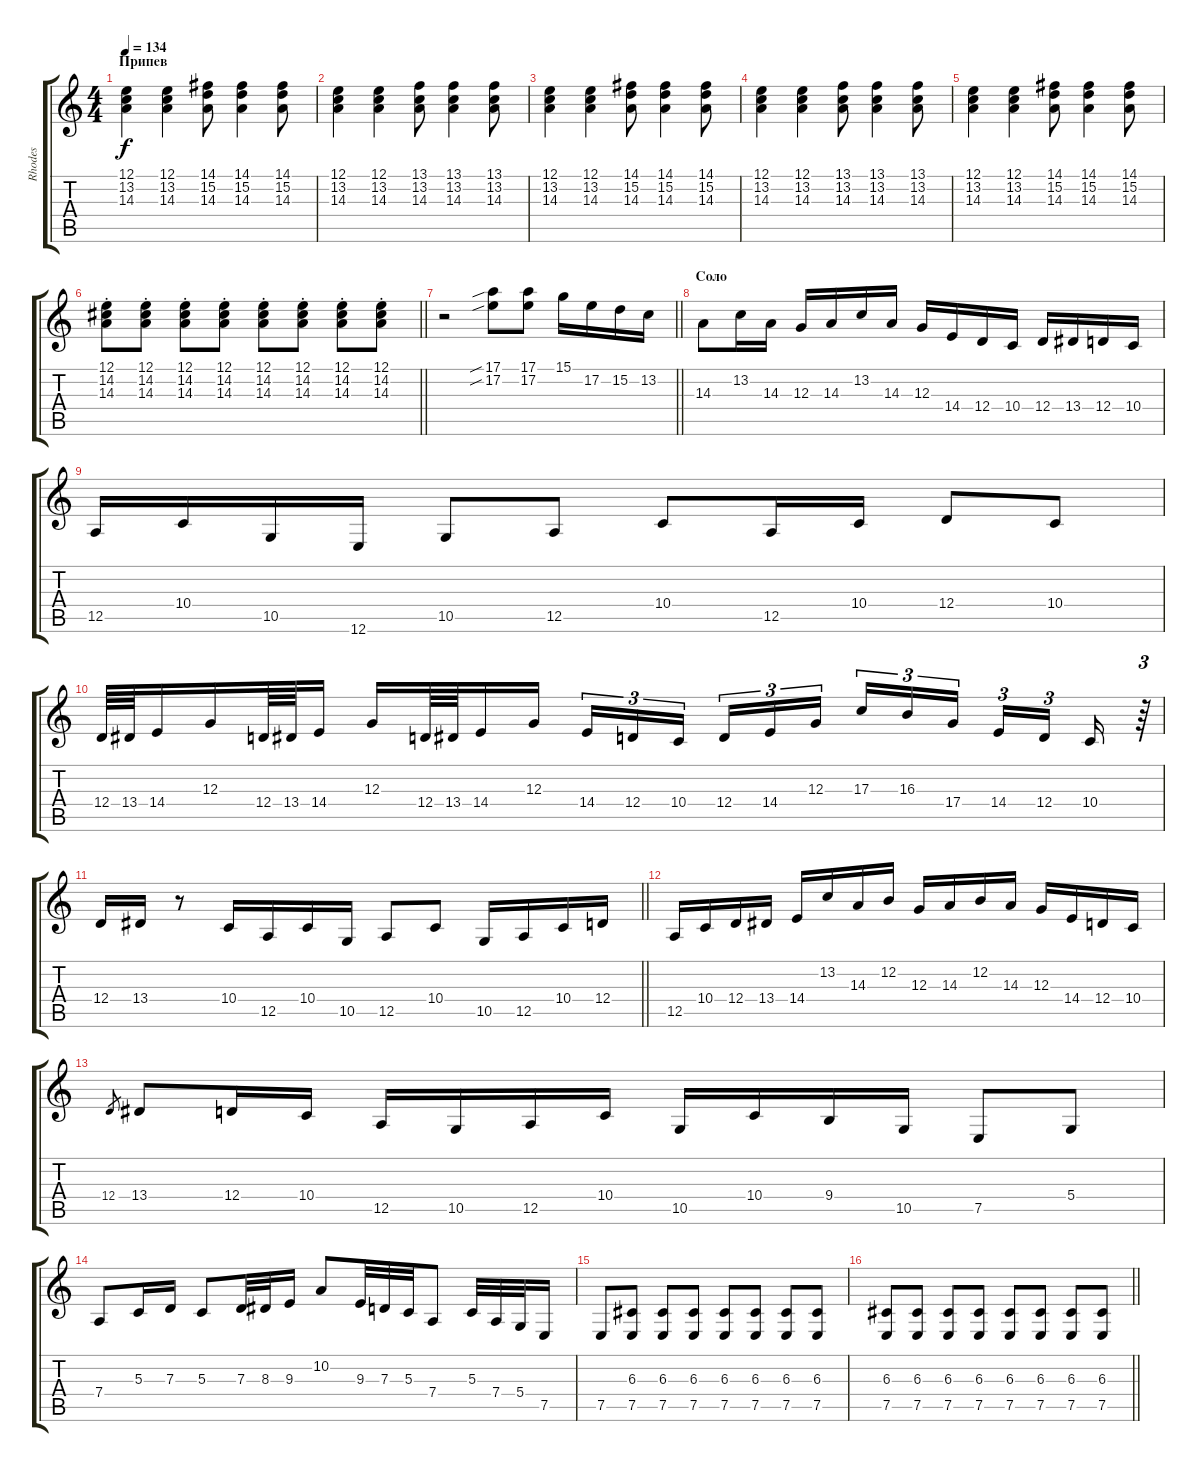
\track ("Rhodes" "Rhodes") {instrument electricpiano2 bank 55}
\staff {score tabs}
\tuning (E4 B3 G3 D3 A2 E2) {hide}
\ts (4 4)
\section ("" "Припев")
\tempo 134
\clef g2
\ks c
(12.1 13.2 14.3).4{dy f} (12.1 13.2 14.3).4 (14.1 15.2 14.3).8 (14.1 15.2 14.3).4 (14.1 15.2 14.3).8 |
(12.1 13.2 14.3).4 (12.1 13.2 14.3).4 (13.1 13.2 14.3).8 (13.1 13.2 14.3).4 (13.1 13.2 14.3).8 |
(12.1 13.2 14.3).4 (12.1 13.2 14.3).4 (14.1 15.2 14.3).8 (14.1 15.2 14.3).4 (14.1 15.2 14.3).8 |
(12.1 13.2 14.3).4 (12.1 13.2 14.3).4 (13.1 13.2 14.3).8 (13.1 13.2 14.3).4 (13.1 13.2 14.3).8 |
(12.1 13.2 14.3).4 (12.1 13.2 14.3).4 (14.1 15.2 14.3).8 (14.1 15.2 14.3).4 (14.1 15.2 14.3).8 |
\barLineRight lightlight
(12.1 14.2 14.3{st}).8 (12.1 14.2 14.3{st}).8 (12.1 14.2 14.3{st}).8 (12.1 14.2 14.3{st}).8 (12.1 14.2 14.3{st}).8 (12.1 14.2 14.3{st}).8 (12.1 14.2 14.3{st}).8 (12.1 14.2 14.3{st}).8 |
\barLineRight lightlight
r.2{volume 13} (17.1{sib} 17.2{sib}).8 (17.1 17.2).8 15.1.16 17.2.16 15.2.16 13.2.16 |
\section ("" "Соло")
14.3.8 13.2.16 14.3.16 12.3.16 14.3.16 13.2.16 14.3.16 12.3.16 14.4.16 12.4.16 10.4.16 12.4.16 13.4.16 12.4.16 10.4.16 |
12.5.16 10.4.16 10.5.16 12.6.16 10.5.8 12.5.8 10.4.8 12.5.16 10.4.16 12.4.8 10.4.8 |
12.4.64 13.4.64 14.4.16 12.3.16 12.4.64 13.4.64 14.4.16 12.3.16 12.4.64 13.4.64 14.4.16 12.3.16{beam splitsecondary} 14.4.16{tu (3 2)} 12.4.16{tu (3 2)} 10.4.16{tu (3 2) beam splitsecondary} 12.4.16{tu (3 2)} 14.4.16{tu (3 2)} 12.3.16{tu (3 2) beam splitsecondary} 17.3.16{tu (3 2)} 16.3.16{tu (3 2)} 17.4.16{tu (3 2) beam splitsecondary} 14.4.16{tu (3 2)} 12.4.16{tu (3 2) beam splitsecondary} 10.4.16 r.64{tu (3 2)} |
\barLineRight lightlight
12.4.16 13.4.16 r.8 10.4.16 12.5.16 10.4.16 10.5.16 12.5.8 10.4.8 10.5.16 12.5.16 10.4.16 12.4.16 |
12.5.16 10.4.16 12.4.16 13.4.16 14.4.16 13.2.16 14.3.16 12.2.16 12.3.16 14.3.16 12.2.16 14.3.16 12.3.16 14.4.16 12.4.16 10.4.16 |
12.4.8{gr} 13.4.8 12.4.16 10.4.16 12.5.16 10.5.16 12.5.16 10.4.16 10.5.16 10.4.16 9.4.16 10.5.16 7.5.8 5.4.8 |
7.4.8 5.3.16 7.3.16 5.3.8 7.3.32 8.3.32 9.3.16 10.2.8 9.3.32 7.3.32 5.3.32 7.4.8 5.3.32 7.4.32 5.4.32 7.5.16 |
7.5.8 (6.3 7.5).8 (6.3 7.5).8 (6.3 7.5).8 (6.3 7.5).8 (6.3 7.5).8 (6.3 7.5).8 (6.3 7.5).8 |
\barLineRight lightlight
(6.3 7.5).8 (6.3 7.5).8 (6.3 7.5).8 (6.3 7.5).8 (6.3 7.5).8 (6.3 7.5).8 (6.3 7.5).8 (6.3 7.5).8
